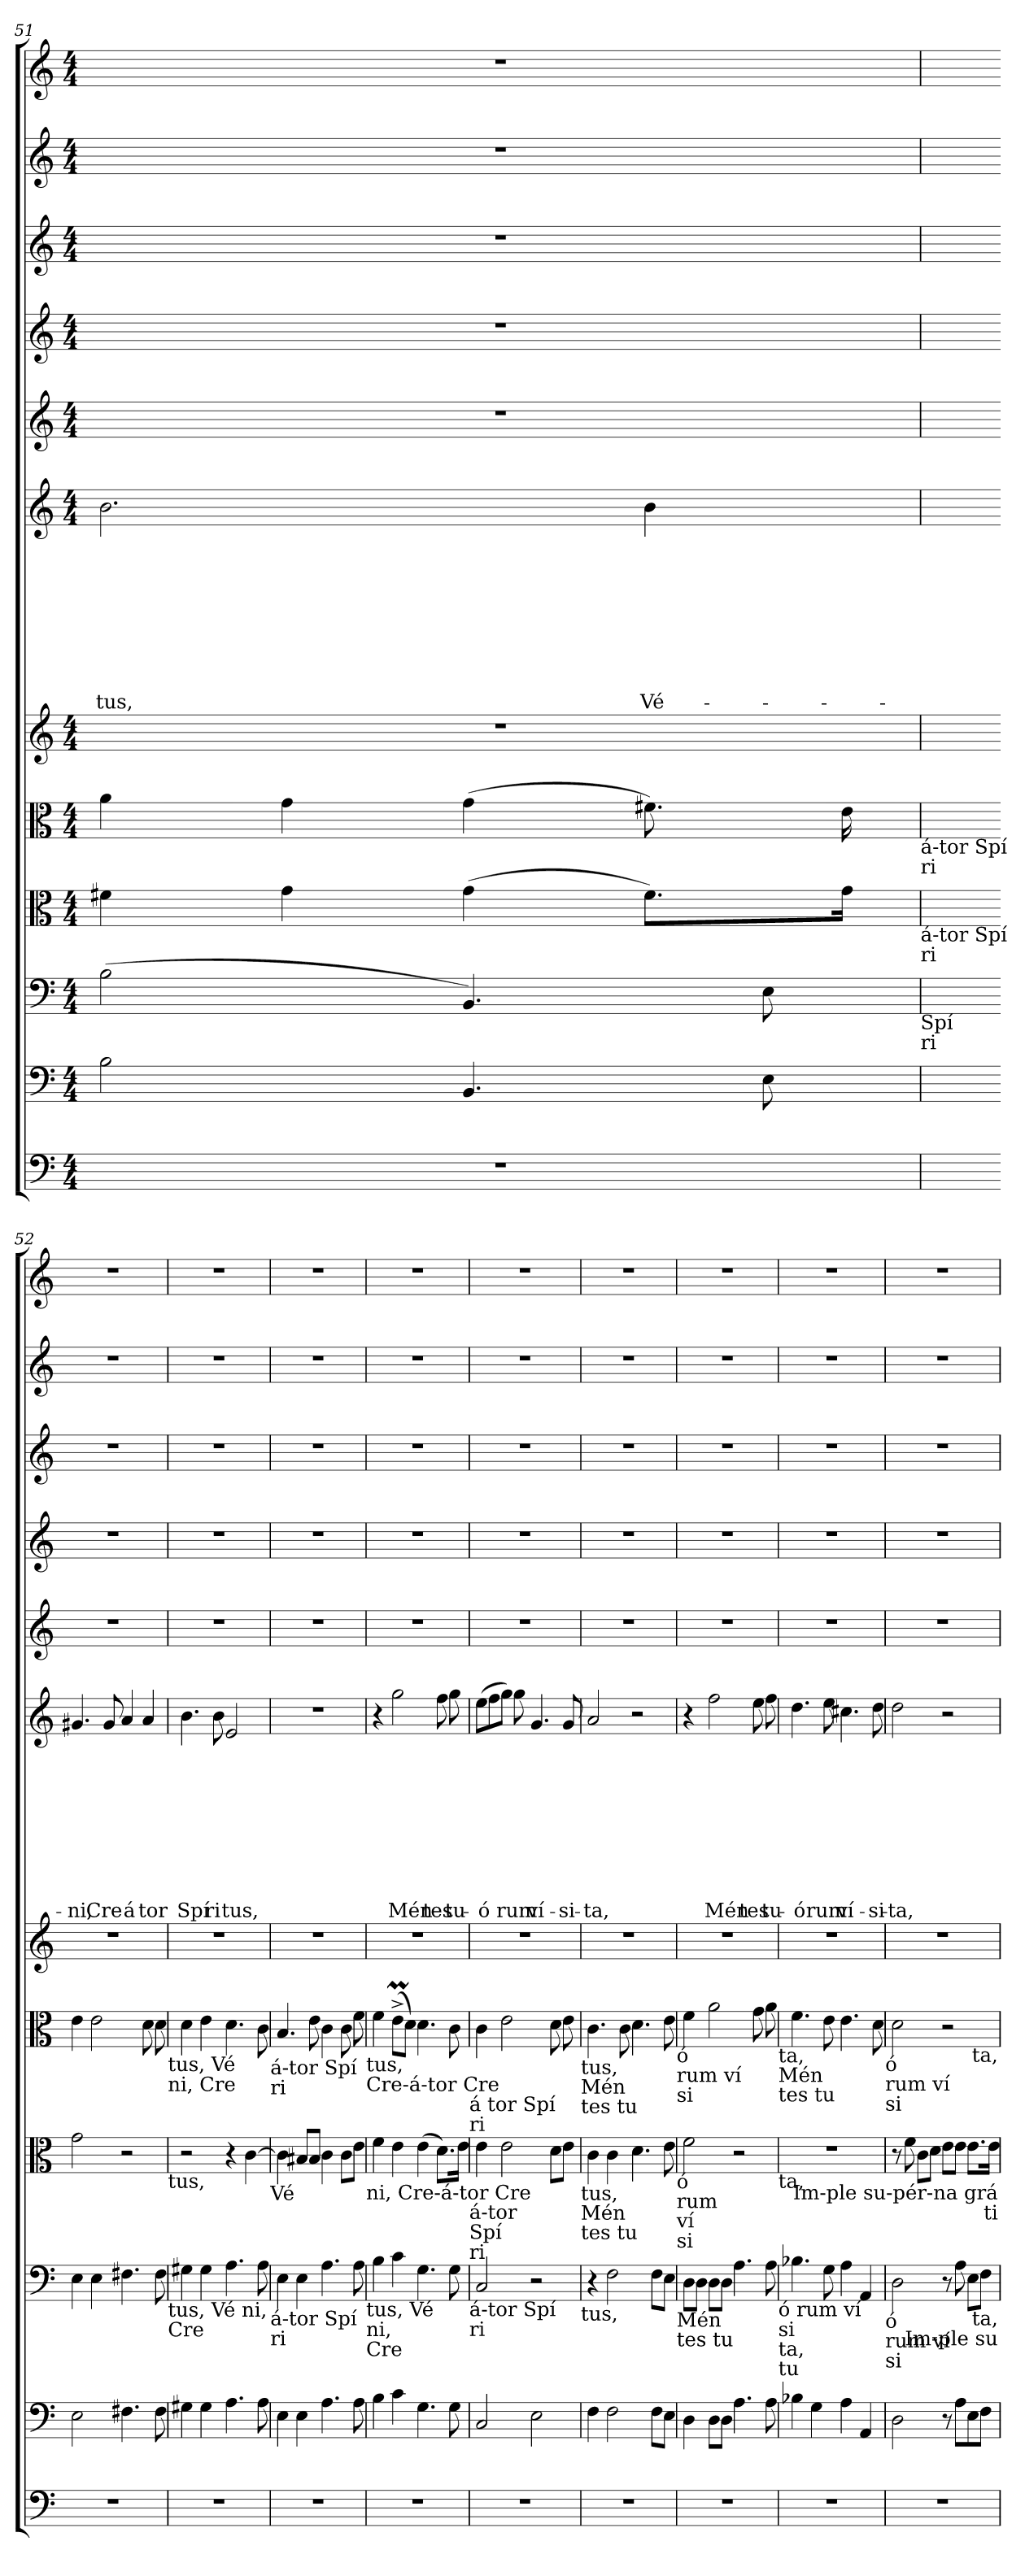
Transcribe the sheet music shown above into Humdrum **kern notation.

**kern	**kern	**kern	**kern	**kern	**kern	**kern	**text	**text	**text	**text	**text	**text	**text	**text	**text	**kern	**kern	**kern	**kern	**kern
*part12	*part11	*part10	*part9	*part8	*part7	*part6	*part6	*part6	*part6	*part6	*part6	*part6	*part6	*part6	*part6	*part5	*part4	*part3	*part2	*part1
*staff12	*staff11	*staff10	*staff9	*staff8	*staff7	*staff6	*staff6	*staff6	*staff6	*staff6	*staff6	*staff6	*staff6	*staff6	*staff6	*staff5	*staff4	*staff3	*staff2	*staff1
*clefF4	*clefF4	*clefF4	*clefC3	*clefC3	*clefG2	*clefG2	*	*	*	*	*	*	*	*	*	*clefG2	*clefG2	*clefG2	*clefG2	*clefG2
*k[]	*k[]	*k[]	*k[]	*k[]	*k[]	*k[]	*	*	*	*	*	*	*	*	*	*k[]	*k[]	*k[]	*k[]	*k[]
*C:	*C:	*C:	*C:	*C:	*C:	*C:	*	*	*	*	*	*	*	*	*	*C:	*C:	*C:	*C:	*C:
*M4/4	*M4/4	*M4/4	*M4/4	*M4/4	*M4/4	*M4/4	*	*	*	*	*	*	*	*	*	*M4/4	*M4/4	*M4/4	*M4/4	*M4/4
=51	=51	=51	=51	=51	=51	=51	=51	=51	=51	=51	=51	=51	=51	=51	=51	=51	=51	=51	=51	=51
!	!	!	!	!	!	!	!	!	!	!	!	!	!	!	!LO:LY:b	!	!	!	!	!
1r	2B\	(>2B\	4f#X\	4a\	1r	2.b\	.	.	.	.	.	.	.	.	-tus,	1r	1r	1r	1r	1r
.	.	.	4g\	4g\	.	.	.	.	.	.	.	.	.	.	.	.	.	.	.	.
.	4.BB/	4.BB/)	(>4g\	(>4g\	.	.	.	.	.	.	.	.	.	.	.	.	.	.	.	.
!	!	!	!	!	!	!	!	!	!	!	!	!	!	!	!LO:LY:b	!	!	!	!	!
.	.	.	8.f#\L)	8.f#X\)	.	4b\	.	.	.	.	.	.	.	.	Vé-	.	.	.	.	.
.	8E\	8E\	.	.	.	.	.	.	.	.	.	.	.	.	.	.	.	.	.	.
.	.	.	16g\Jk	16e\	.	.	.	.	.	.	.	.	.	.	.	.	.	.	.	.
!	!	!	!	!LO:TX:b:t=á-tor Spí	!	!	!	!	!	!	!	!	!	!	!	!	!	!	!	!
!	!	!	!	!LO:TX:b:t=ri	!	!	!	!	!	!	!	!	!	!	!	!	!	!	!	!
!	!	!	!LO:TX:b:t=á-tor Spí	!	!	!	!	!	!	!	!	!	!	!	!	!	!	!	!	!
!	!	!	!LO:TX:b:t=ri	!	!	!	!	!	!	!	!	!	!	!	!	!	!	!	!	!
!	!	!LO:TX:b:t=Spí	!	!	!	!	!	!	!	!	!	!	!	!	!	!	!	!	!	!
!	!	!LO:TX:b:t=ri	!	!	!	!	!	!	!	!	!	!	!	!	!	!	!	!	!	!
=52	=52	=52	=52	=52	=52	=52	=52	=52	=52	=52	=52	=52	=52	=52	=52	=52	=52	=52	=52	=52
!	!	!	!	!	!	!	!	!	!	!	!	!	!	!	!LO:LY:b	!	!	!	!	!
1r	2E\	4E\	2g\	4e\	1r	4.g#X/	.	.	.	.	.	.	.	.	-ni,	1r	1r	1r	1r	1r
.	.	4E\	.	2e\	.	.	.	.	.	.	.	.	.	.	.	.	.	.	.	.
!	!	!	!	!	!	!	!	!	!	!	!	!	!	!	!LO:LY:b	!	!	!	!	!
.	.	.	.	.	.	8g#/	.	.	.	.	.	.	.	.	Cre-	.	.	.	.	.
!	!	!	!	!	!	!	!	!	!	!	!	!	!	!	!LO:LY:b	!	!	!	!	!
.	4.F#X\	4.F#X\	2r	.	.	4a/	.	.	.	.	.	.	.	.	-á-	.	.	.	.	.
!	!	!	!	!	!	!	!	!	!	!	!	!	!	!	!LO:LY:b:rj	!	!	!	!	!
.	.	.	.	8d\	.	4a/	.	.	.	.	.	.	.	.	-tor	.	.	.	.	.
.	8F#\	8F#\	.	8d\	.	.	.	.	.	.	.	.	.	.	.	.	.	.	.	.
!	!	!	!	!LO:TX:b:t=tus, Vé	!	!	!	!	!	!	!	!	!	!	!	!	!	!	!	!
!	!	!	!	!LO:TX:b:t=ni, Cre	!	!	!	!	!	!	!	!	!	!	!	!	!	!	!	!
!	!	!	!LO:TX:b:t=tus,	!	!	!	!	!	!	!	!	!	!	!	!	!	!	!	!	!
!	!	!LO:TX:b:t=tus, Vé ni,	!	!	!	!	!	!	!	!	!	!	!	!	!	!	!	!	!	!
!	!	!LO:TX:b:t=Cre	!	!	!	!	!	!	!	!	!	!	!	!	!	!	!	!	!	!
=53	=53	=53	=53	=53	=53	=53	=53	=53	=53	=53	=53	=53	=53	=53	=53	=53	=53	=53	=53	=53
!	!	!	!	!	!	!	!	!	!	!	!	!	!	!	!LO:LY:b	!	!	!	!	!
1r	4G#X\	4G#X\	2r	4d\	1r	4.b\	.	.	.	.	.	.	.	.	Spí-	1r	1r	1r	1r	1r
.	4G#\	4G#\	.	4e\	.	.	.	.	.	.	.	.	.	.	.	.	.	.	.	.
!	!	!	!	!	!	!	!	!	!	!	!	!	!	!	!LO:LY:b	!	!	!	!	!
.	.	.	.	.	.	8b\	.	.	.	.	.	.	.	.	-ri-	.	.	.	.	.
!	!	!	!	!	!	!	!	!	!	!	!	!	!	!	!LO:LY:b	!	!	!	!	!
.	4.A\	4.A\	4r	4.d\	.	2e/	.	.	.	.	.	.	.	.	-tus,	.	.	.	.	.
.	.	.	[>4c\	.	.	.	.	.	.	.	.	.	.	.	.	.	.	.	.	.
.	8A\	8A\	.	8c\	.	.	.	.	.	.	.	.	.	.	.	.	.	.	.	.
!	!	!	!	!LO:TX:b:t=á-tor Spí	!	!	!	!	!	!	!	!	!	!	!	!	!	!	!	!
!	!	!	!	!LO:TX:b:t=ri	!	!	!	!	!	!	!	!	!	!	!	!	!	!	!	!
!	!	!	!LO:TX:b:t=Vé	!	!	!	!	!	!	!	!	!	!	!	!	!	!	!	!	!
!	!	!LO:TX:b:t=á-tor Spí	!	!	!	!	!	!	!	!	!	!	!	!	!	!	!	!	!	!
!	!	!LO:TX:b:t=ri	!	!	!	!	!	!	!	!	!	!	!	!	!	!	!	!	!	!
=54	=54	=54	=54	=54	=54	=54	=54	=54	=54	=54	=54	=54	=54	=54	=54	=54	=54	=54	=54	=54
1r	4E\	4E\	4c\]	4.B/	1r	1r	.	.	.	.	.	.	.	.	.	1r	1r	1r	1r	1r
.	4E\	4E\	8B#X/L	.	.	.	.	.	.	.	.	.	.	.	.	.	.	.	.	.
.	.	.	8B#/J	8e\	.	.	.	.	.	.	.	.	.	.	.	.	.	.	.	.
.	4.A\	4.A\	4c\	4c\	.	.	.	.	.	.	.	.	.	.	.	.	.	.	.	.
.	.	.	8c\L	8c\	.	.	.	.	.	.	.	.	.	.	.	.	.	.	.	.
.	8A\	8A\	8e\J	8f\	.	.	.	.	.	.	.	.	.	.	.	.	.	.	.	.
!	!	!	!	!LO:TX:b:t=tus,	!	!	!	!	!	!	!	!	!	!	!	!	!	!	!	!
!	!	!	!	!LO:TX:b:t=Cre-á-tor Cre	!	!	!	!	!	!	!	!	!	!	!	!	!	!	!	!
!	!	!	!LO:TX:b:t=ni, Cre-á-tor Cre	!	!	!	!	!	!	!	!	!	!	!	!	!	!	!	!	!
!	!	!LO:TX:b:t=tus, Vé	!	!	!	!	!	!	!	!	!	!	!	!	!	!	!	!	!	!
!	!	!LO:TX:b:t=ni,	!	!	!	!	!	!	!	!	!	!	!	!	!	!	!	!	!	!
!	!	!LO:TX:b:t=Cre	!	!	!	!	!	!	!	!	!	!	!	!	!	!	!	!	!	!
=55	=55	=55	=55	=55	=55	=55	=55	=55	=55	=55	=55	=55	=55	=55	=55	=55	=55	=55	=55	=55
1r	4B\	4B\	4f\	4f\	1r	4r	.	.	.	.	.	.	.	.	.	1r	1r	1r	1r	1r
!	!	!	!	!	!	!	!	!	!	!	!	!	!	!	!LO:LY:b	!	!	!	!	!
.	4c\	4c\	4e\	(>8em^>\L	.	2gg\	.	.	.	.	.	.	.	.	Mén-	.	.	.	.	.
.	.	.	.	8d\J)	.	.	.	.	.	.	.	.	.	.	.	.	.	.	.	.
.	4.G\	4.G\	(>4e\	4.d\	.	.	.	.	.	.	.	.	.	.	.	.	.	.	.	.
!	!	!	!	!	!	!	!	!	!	!	!	!	!	!	!LO:LY:b	!	!	!	!	!
.	.	.	8.d\L)	.	.	8ff\	.	.	.	.	.	.	.	.	-tes	.	.	.	.	.
!	!	!	!	!	!	!	!	!	!	!	!	!	!	!	!LO:LY:b	!	!	!	!	!
.	8G\	8G\	.	8c\	.	8gg\	.	.	.	.	.	.	.	.	tu-	.	.	.	.	.
.	.	.	16e\Jk	.	.	.	.	.	.	.	.	.	.	.	.	.	.	.	.	.
!	!	!	!	!LO:TX:b:t=á tor Spí	!	!	!	!	!	!	!	!	!	!	!	!	!	!	!	!
!	!	!	!	!LO:TX:b:t=ri	!	!	!	!	!	!	!	!	!	!	!	!	!	!	!	!
!	!	!	!LO:TX:b:t=á-tor	!	!	!	!	!	!	!	!	!	!	!	!	!	!	!	!	!
!	!	!	!LO:TX:b:t=Spí	!	!	!	!	!	!	!	!	!	!	!	!	!	!	!	!	!
!	!	!	!LO:TX:b:t=ri	!	!	!	!	!	!	!	!	!	!	!	!	!	!	!	!	!
!	!	!LO:TX:b:t=á-tor Spí	!	!	!	!	!	!	!	!	!	!	!	!	!	!	!	!	!	!
!	!	!LO:TX:b:t=ri	!	!	!	!	!	!	!	!	!	!	!	!	!	!	!	!	!	!
!!LO:LB:g=z
=56	=56	=56	=56	=56	=56	=56	=56	=56	=56	=56	=56	=56	=56	=56	=56	=56	=56	=56	=56	=56
!	!	!	!	!	!	!	!	!	!	!	!	!	!	!	!LO:LY:b	!	!	!	!	!
1r	2C/	2C/	4e\	4c\	1r	(>8ee\L	.	.	.	.	.	.	.	.	-ó-	1r	1r	1r	1r	1r
.	.	.	.	.	.	8ff\	.	.	.	.	.	.	.	.	.	.	.	.	.	.
.	.	.	2e\	2e\	.	8gg\J)	.	.	.	.	.	.	.	.	.	.	.	.	.	.
!	!	!	!	!	!	!	!	!	!	!	!	!	!	!	!LO:LY:b	!	!	!	!	!
.	.	.	.	.	.	8gg\	.	.	.	.	.	.	.	.	-rum	.	.	.	.	.
!	!	!	!	!	!	!	!	!	!	!	!	!	!	!	!LO:LY:b	!	!	!	!	!
.	2E\	2r	.	.	.	4.g/	.	.	.	.	.	.	.	.	ví-	.	.	.	.	.
.	.	.	8d\L	8d\	.	.	.	.	.	.	.	.	.	.	.	.	.	.	.	.
!	!	!	!	!	!	!	!	!	!	!	!	!	!	!	!LO:LY:b	!	!	!	!	!
.	.	.	8e\J	8e\	.	8g/	.	.	.	.	.	.	.	.	-si-	.	.	.	.	.
!	!	!	!	!LO:TX:b:t=tus,	!	!	!	!	!	!	!	!	!	!	!	!	!	!	!	!
!	!	!	!	!LO:TX:b:t=Mén	!	!	!	!	!	!	!	!	!	!	!	!	!	!	!	!
!	!	!	!	!LO:TX:b:t=tes tu	!	!	!	!	!	!	!	!	!	!	!	!	!	!	!	!
!	!	!	!LO:TX:b:t=tus,	!	!	!	!	!	!	!	!	!	!	!	!	!	!	!	!	!
!	!	!	!LO:TX:b:t=Mén	!	!	!	!	!	!	!	!	!	!	!	!	!	!	!	!	!
!	!	!	!LO:TX:b:t=tes tu	!	!	!	!	!	!	!	!	!	!	!	!	!	!	!	!	!
!	!	!LO:TX:b:t=tus,	!	!	!	!	!	!	!	!	!	!	!	!	!	!	!	!	!	!
=57	=57	=57	=57	=57	=57	=57	=57	=57	=57	=57	=57	=57	=57	=57	=57	=57	=57	=57	=57	=57
!	!	!	!	!	!	!	!	!	!	!	!	!	!	!	!LO:LY:b	!	!	!	!	!
1r	4F\	4r	4c\	4.c\	1r	2a/	.	.	.	.	.	.	.	.	-ta,	1r	1r	1r	1r	1r
.	2F\	2F\	4c\	.	.	.	.	.	.	.	.	.	.	.	.	.	.	.	.	.
.	.	.	.	8c\	.	.	.	.	.	.	.	.	.	.	.	.	.	.	.	.
.	.	.	4.d\	4.d\	.	2r	.	.	.	.	.	.	.	.	.	.	.	.	.	.
.	8F\L	8F\L	.	.	.	.	.	.	.	.	.	.	.	.	.	.	.	.	.	.
.	8E\J	8E\J	8e\	8e\	.	.	.	.	.	.	.	.	.	.	.	.	.	.	.	.
!	!	!	!	!LO:TX:b:t=ó	!	!	!	!	!	!	!	!	!	!	!	!	!	!	!	!
!	!	!	!	!LO:TX:b:t=rum ví	!	!	!	!	!	!	!	!	!	!	!	!	!	!	!	!
!	!	!	!	!LO:TX:b:t=si	!	!	!	!	!	!	!	!	!	!	!	!	!	!	!	!
!	!	!	!LO:TX:b:t=ó	!	!	!	!	!	!	!	!	!	!	!	!	!	!	!	!	!
!	!	!	!LO:TX:b:t=rum	!	!	!	!	!	!	!	!	!	!	!	!	!	!	!	!	!
!	!	!	!LO:TX:b:t=ví	!	!	!	!	!	!	!	!	!	!	!	!	!	!	!	!	!
!	!	!	!LO:TX:b:t=si	!	!	!	!	!	!	!	!	!	!	!	!	!	!	!	!	!
!	!	!LO:TX:b:t=Mén	!	!	!	!	!	!	!	!	!	!	!	!	!	!	!	!	!	!
!	!	!LO:TX:b:t=tes tu	!	!	!	!	!	!	!	!	!	!	!	!	!	!	!	!	!	!
=58	=58	=58	=58	=58	=58	=58	=58	=58	=58	=58	=58	=58	=58	=58	=58	=58	=58	=58	=58	=58
1r	4D\	8D\L	2f\	4f\	1r	4r	.	.	.	.	.	.	.	.	.	1r	1r	1r	1r	1r
.	.	8D\J	.	.	.	.	.	.	.	.	.	.	.	.	.	.	.	.	.	.
!	!	!	!	!	!	!	!	!	!	!	!	!	!	!	!LO:LY:b	!	!	!	!	!
.	8D\L	8D\L	.	2a\	.	2ff\	.	.	.	.	.	.	.	.	Mén-	.	.	.	.	.
.	8D\J	8D\J	.	.	.	.	.	.	.	.	.	.	.	.	.	.	.	.	.	.
.	4.A\	4.A\	2r	.	.	.	.	.	.	.	.	.	.	.	.	.	.	.	.	.
!	!	!	!	!	!	!	!	!	!	!	!	!	!	!	!LO:LY:b	!	!	!	!	!
.	.	.	.	8g\	.	8ee\	.	.	.	.	.	.	.	.	-tes	.	.	.	.	.
!	!	!	!	!	!	!	!	!	!	!	!	!	!	!	!LO:LY:b	!	!	!	!	!
.	8A\	8A\	.	8a\	.	8ff\	.	.	.	.	.	.	.	.	tu-	.	.	.	.	.
!	!	!	!	!LO:TX:b:t=ta,	!	!	!	!	!	!	!	!	!	!	!	!	!	!	!	!
!	!	!	!	!LO:TX:b:t=Mén	!	!	!	!	!	!	!	!	!	!	!	!	!	!	!	!
!	!	!	!	!LO:TX:b:t=tes tu	!	!	!	!	!	!	!	!	!	!	!	!	!	!	!	!
!	!	!	!LO:TX:b:t=ta,	!	!	!	!	!	!	!	!	!	!	!	!	!	!	!	!	!
!	!	!LO:TX:b:t=ó rum ví	!	!	!	!	!	!	!	!	!	!	!	!	!	!	!	!	!	!
!	!	!LO:TX:b:t=si	!	!	!	!	!	!	!	!	!	!	!	!	!	!	!	!	!	!
!	!	!LO:TX:b:t=ta,	!	!	!	!	!	!	!	!	!	!	!	!	!	!	!	!	!	!
!	!	!LO:TX:b:t=tu	!	!	!	!	!	!	!	!	!	!	!	!	!	!	!	!	!	!
=59	=59	=59	=59	=59	=59	=59	=59	=59	=59	=59	=59	=59	=59	=59	=59	=59	=59	=59	=59	=59
!	!	!	!	!	!	!	!	!	!	!	!	!	!	!	!LO:LY:b	!	!	!	!	!
1r	4B-X\	4.B-X\	1r	4.f\	1r	4.dd\	.	.	.	.	.	.	.	.	-ó-	1r	1r	1r	1r	1r
.	4G\	.	.	.	.	.	.	.	.	.	.	.	.	.	.	.	.	.	.	.
!	!	!	!	!	!	!	!	!	!	!	!	!	!	!	!LO:LY:b	!	!	!	!	!
.	.	8G\	.	8e\	.	8ee\	.	.	.	.	.	.	.	.	-rum	.	.	.	.	.
!	!	!	!	!	!	!	!	!	!	!	!	!	!	!	!LO:LY:b	!	!	!	!	!
.	4A\	4A\	.	4.e\	.	4.cc#X\	.	.	.	.	.	.	.	.	ví-	.	.	.	.	.
.	4AA/	4AA/	.	.	.	.	.	.	.	.	.	.	.	.	.	.	.	.	.	.
!	!	!	!	!	!	!	!	!	!	!	!	!	!	!	!LO:LY:b	!	!	!	!	!
.	.	.	.	8d\	.	8dd\	.	.	.	.	.	.	.	.	-si-	.	.	.	.	.
!	!	!	!	!LO:TX:b:t=ó	!	!	!	!	!	!	!	!	!	!	!	!	!	!	!	!
!	!	!	!	!LO:TX:b:t=rum ví	!	!	!	!	!	!	!	!	!	!	!	!	!	!	!	!
!	!	!	!	!LO:TX:b:t=si	!	!	!	!	!	!	!	!	!	!	!	!	!	!	!	!
!	!	!LO:TX:b:t=ó	!	!	!	!	!	!	!	!	!	!	!	!	!	!	!	!	!	!
!	!	!LO:TX:b:t=rum ví	!	!	!	!	!	!	!	!	!	!	!	!	!	!	!	!	!	!
!	!	!LO:TX:b:t=si	!	!	!	!	!	!	!	!	!	!	!	!	!	!	!	!	!	!
!!LO:PB:g=z
=60	=60	=60	=60	=60	=60	=60	=60	=60	=60	=60	=60	=60	=60	=60	=60	=60	=60	=60	=60	=60
!	!	!	!	!	!	!	!	!	!	!	!	!	!	!	!LO:LY:b	!	!	!	!	!
1r	2D\	2D\	8r	2d\	1r	2dd\	.	.	.	.	.	.	.	.	-ta,	1r	1r	1r	1r	1r
.	.	.	8f\	.	.	.	.	.	.	.	.	.	.	.	.	.	.	.	.	.
.	.	.	8c\L	.	.	.	.	.	.	.	.	.	.	.	.	.	.	.	.	.
.	.	.	8d\J	.	.	.	.	.	.	.	.	.	.	.	.	.	.	.	.	.
.	8r	8r	8e\L	2r	.	2r	.	.	.	.	.	.	.	.	.	.	.	.	.	.
.	8A\L	8A\	8e\J	.	.	.	.	.	.	.	.	.	.	.	.	.	.	.	.	.
.	8E\	8E\L	8.e\L	.	.	.	.	.	.	.	.	.	.	.	.	.	.	.	.	.
.	8F\J	8F\J	.	.	.	.	.	.	.	.	.	.	.	.	.	.	.	.	.	.
.	.	.	16e\Jk	.	.	.	.	.	.	.	.	.	.	.	.	.	.	.	.	.
!	!	!	!	!LO:TX:b:t=ta,	!	!	!	!	!	!	!	!	!	!	!	!	!	!	!	!
!	!	!	!LO:TX:b:t=Im-ple su-pér-na grá	!	!	!	!	!	!	!	!	!	!	!	!	!	!	!	!	!
!	!	!	!LO:TX:b:t=ti	!	!	!	!	!	!	!	!	!	!	!	!	!	!	!	!	!
!	!	!LO:TX:b:t=ta,	!	!	!	!	!	!	!	!	!	!	!	!	!	!	!	!	!	!
!	!	!LO:TX:b:t=Im-ple su	!	!	!	!	!	!	!	!	!	!	!	!	!	!	!	!	!	!
=	=	=	=	=	=	=	=	=	=	=	=	=	=	=	=	=	=	=	=	=
*-	*-	*-	*-	*-	*-	*-	*-	*-	*-	*-	*-	*-	*-	*-	*-	*-	*-	*-	*-	*-
